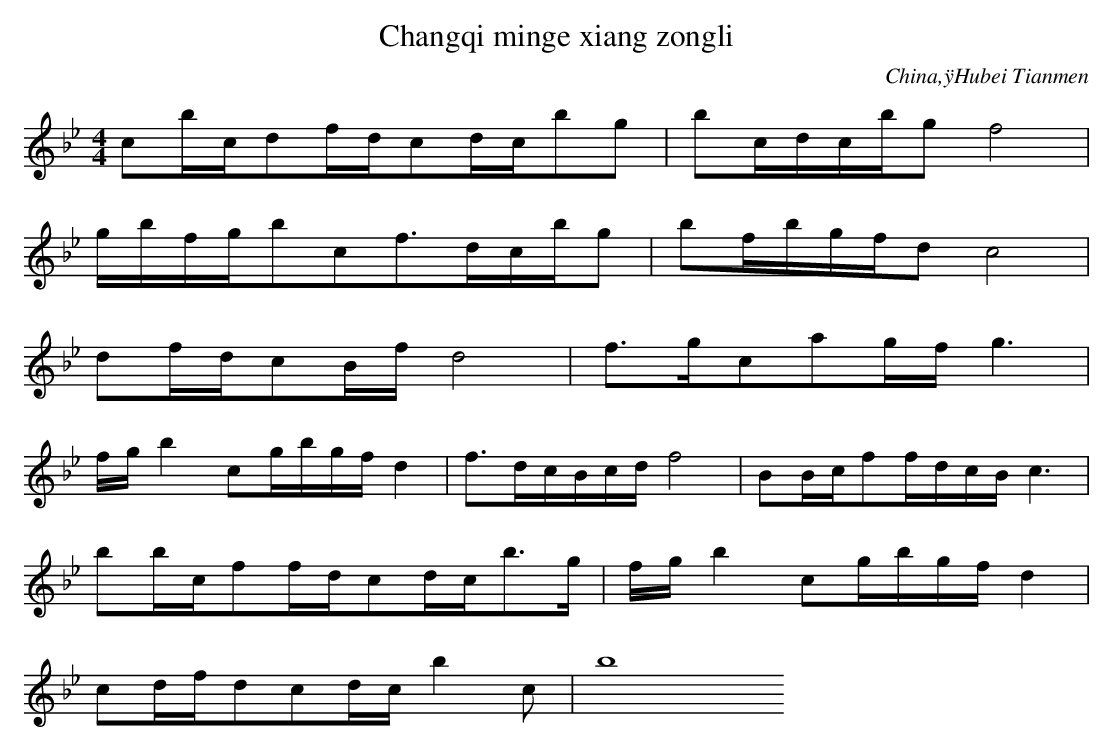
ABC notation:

X:1
T: Changqi minge xiang zongli
O: China,ÿHubei Tianmen
M: 4/4
L: 1/16
K: Bb
c2bcd2fdc2dcb2g2 | b2cdcbg2f8 |
gbfgb2c2f3dcbg2 | b2fbgfd2c8 |
d2fdc2Bfd8 | f3gc2a2gfg6 |
fgb4c2gbgfd4 | f3dcBcdf8 | B2Bcf2fdcBc6 |
b2bcf2fdc2dcb3g | fgb4c2gbgfd4 |
c2dfd2c2dcb4c2 | b16
